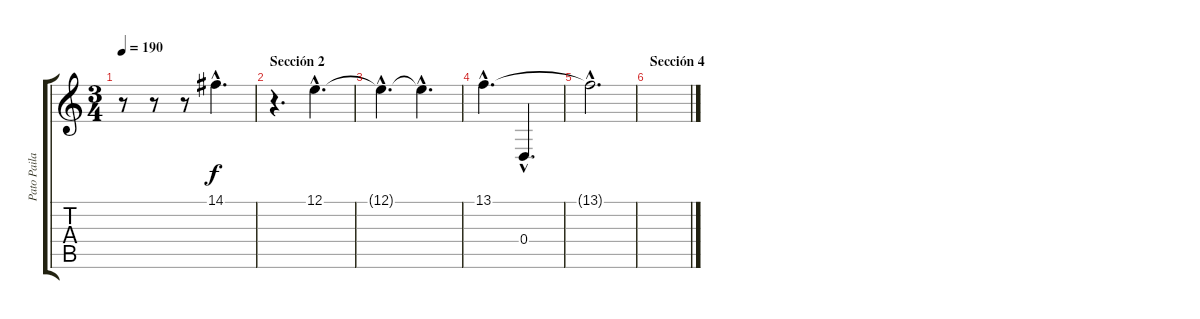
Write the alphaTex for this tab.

\track ("Pato Pailamilla" "Pato Paila") {instrument trumpet}
\staff {score tabs}
\tuning (E4 B3 G3 D3 A2 E2) {hide}
\ts (3 4)
\tempo 190
\clef g2
\ks c
r.8{dy f} r.8 r.8 14.1{hac}.4{d} |
\section ("" "Sección 2")
r.4{d} 12.1{hac}.4{d} |
12.1{hac t}.4{d} 12.1{hac t}.4{d} |
13.1{hac}.4{d} 0.4{hac}.4{d} |
13.1{hac t}.2{d} |
\section ("" "Sección 4")
